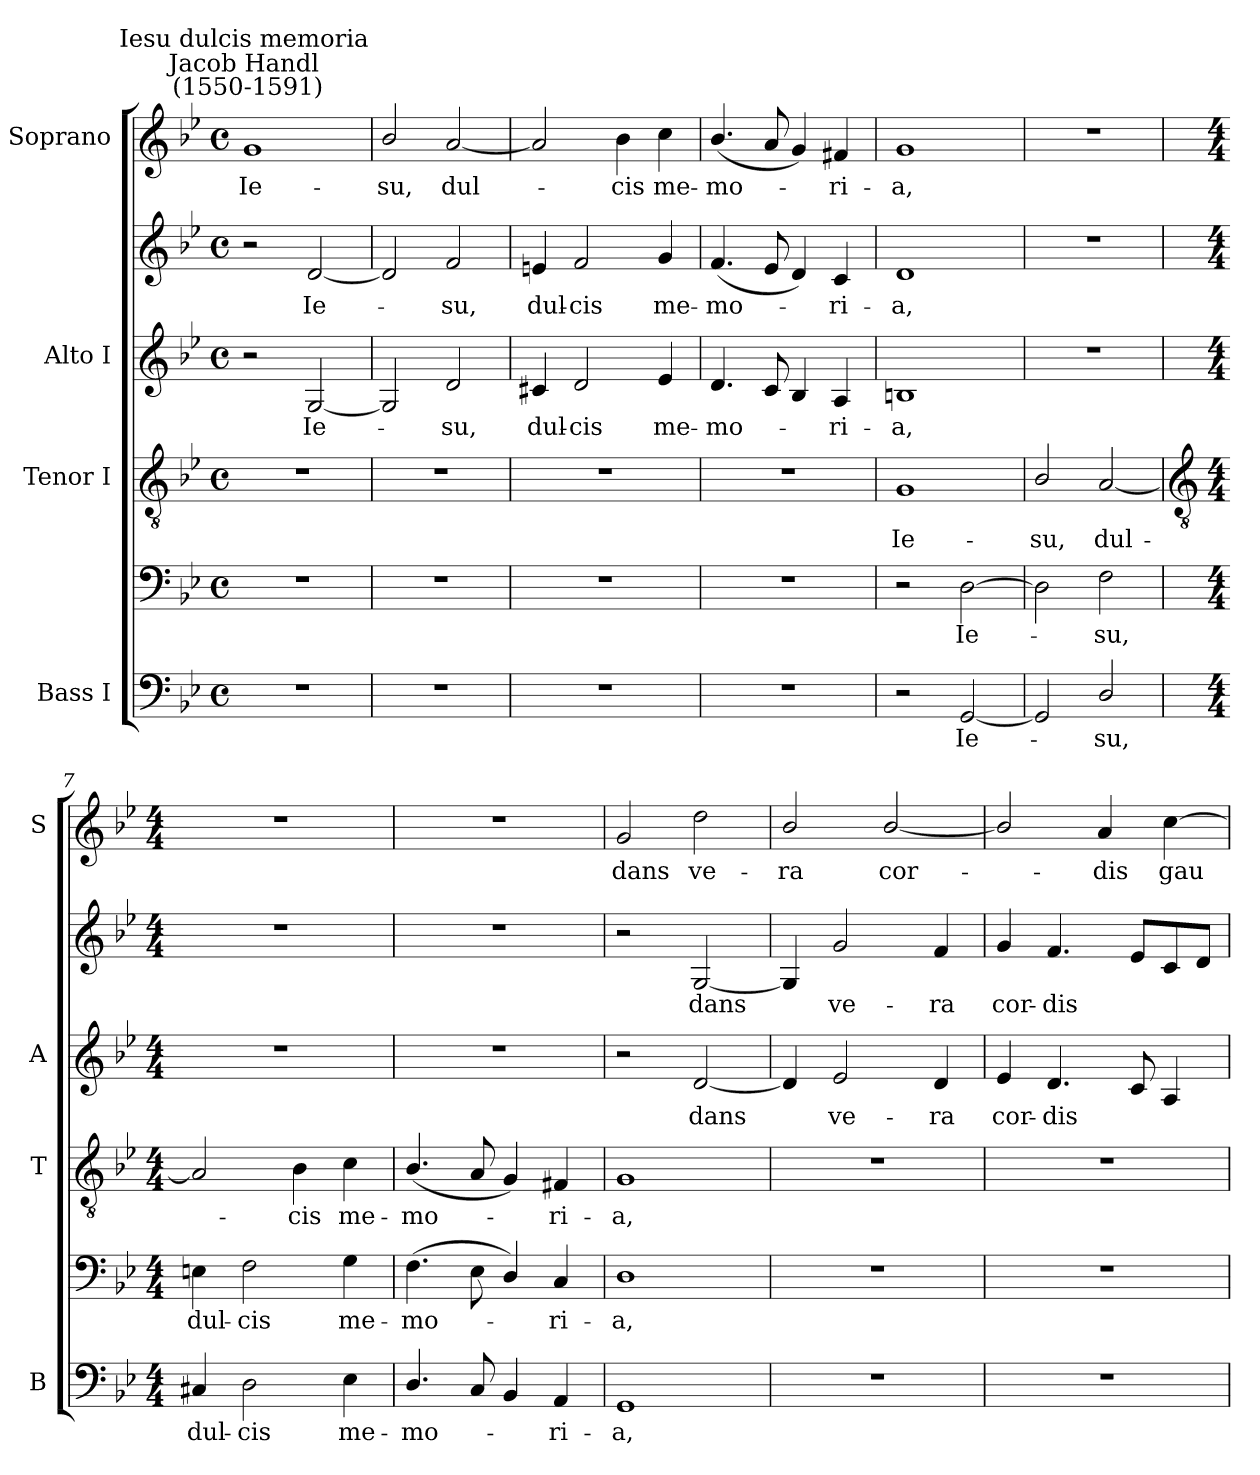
**kern	**text	**kern	**text	**kern	**text	**kern	**text	**kern	**text	**kern	**text
*part4	*part4	*part4	*part4	*part3	*part3	*part2	*part2	*part2	*part2	*part1	*part1
*staff6	*staff6	*staff5	*staff5	*staff4	*staff4	*staff3	*staff3	*staff2	*staff2	*staff1	*staff1
*I"Bass I	*	*	*	*I"Tenor I	*	*I"Alto I	*	*	*	*I"Soprano	*
*I'B	*	*	*	*I'T	*	*I'A	*	*	*	*I'S	*
*clefF4	*	*clefF4	*	*clefGv2	*	*clefG2	*	*clefG2	*	*clefG2	*
*k[b-e-]	*	*k[b-e-]	*	*k[b-e-]	*	*k[b-e-]	*	*k[b-e-]	*	*k[b-e-]	*
*B-:	*	*B-:	*	*B-:	*	*B-:	*	*B-:	*	*B-:	*
*M4/4	*	*M4/4	*	*M4/4	*	*M4/4	*	*M4/4	*	*M4/4	*
*met(c)	*	*met(c)	*	*met(c)	*	*met(c)	*	*met(c)	*	*met(c)	*
=1	=1	=1	=1	=1	=1	=1	=1	=1	=1	=1	=1
!	!	!	!	!	!	!	!	!	!	!LO:TX:a:cj:t=Jacob Handl\n (1550-1591)	!
!	!	!	!	!	!	!	!	!	!	!LO:TX:a:cj:t=Iesu dulcis memoria	!
!	!	!	!	!	!	!	!	!	!	!	!LO:LY:b
1r	.	1r	.	1r	.	2r	.	2r	.	1g	Ie-
!	!	!	!	!	!	!	!LO:LY:b	!	!LO:LY:b	!	!
.	.	.	.	.	.	[2G	Ie-	[2d	Ie-	.	.
=2	=2	=2	=2	=2	=2	=2	=2	=2	=2	=2	=2
!	!	!	!	!	!	!	!	!	!	!	!LO:LY:b
1r	.	1r	.	1r	.	2G]	.	2d]	.	2b-/	-su,
!	!	!	!	!	!	!	!LO:LY:b	!	!LO:LY:b	!	!LO:LY:b
.	.	.	.	.	.	2d	su,	2f	su,	[2a	dul-
=3	=3	=3	=3	=3	=3	=3	=3	=3	=3	=3	=3
!	!	!	!	!	!	!	!LO:LY:b	!	!LO:LY:b	!	!
1r	.	1r	.	1r	.	4c#X	-dul-	4en	dul-	2a]	.
!	!	!	!	!	!	!	!LO:LY:b	!	!LO:LY:b	!	!
.	.	.	.	.	.	2d	-cis	2f	-cis	.	.
!	!	!	!	!	!	!	!	!	!	!	!LO:LY:b
.	.	.	.	.	.	.	.	.	.	4b-	cis
!	!	!	!	!	!	!	!LO:LY:b	!	!LO:LY:b	!	!LO:LY:b
.	.	.	.	.	.	4e-	me-	4g	me-	4cc	me-
=4	=4	=4	=4	=4	=4	=4	=4	=4	=4	=4	=4
!	!	!	!	!	!	!	!LO:LY:b	!	!LO:LY:b	!	!LO:LY:b
1r	.	1r	.	1r	.	4.d	-mo-	(<4.f	-mo-	(<4.b-/	-mo-
.	.	.	.	.	.	8c	.	8e-	.	8a	.
.	.	.	.	.	.	4B-/	.	4d)	.	4g)	.
!	!	!	!	!	!	!	!LO:LY:b	!	!LO:LY:b	!	!LO:LY:b
.	.	.	.	.	.	4A	ri-	4c	ri-	4f#X	ri-
=5	=5	=5	=5	=5	=5	=5	=5	=5	=5	=5	=5
!	!	!	!	!	!LO:LY:b	!	!LO:LY:b	!	!LO:LY:b	!	!LO:LY:b
2r	.	2r	.	1G	Ie-	1Bn	a,	1d	-a,	1g	-a,
!	!LO:LY:b	!	!LO:LY:b	!	!	!	!	!	!	!	!
[2GG	Ie-	[2D	Ie-	.	.	.	.	.	.	.	.
=6	=6	=6	=6	=6	=6	=6	=6	=6	=6	=6	=6
!	!	!	!	!	!LO:LY:b	!	!	!	!	!	!
2GG]	.	2D]	.	2B-/	-su,	1r	.	1r	.	1r	.
!	!LO:LY:b	!	!LO:LY:b	!	!LO:LY:b	!	!	!	!	!	!
2D/	su,	2F	su,	[2A	dul-	.	.	.	.	.	.
!!LO:LB:g=z
=7	=7	=7	=7	=7	=7	=7	=7	=7	=7	=7	=7
*	*	*	*	*clefGv2	*	*	*	*	*	*	*
*M4/4	*	*M4/4	*	*M4/4	*	*M4/4	*	*M4/4	*	*M4/4	*
!	!LO:LY:b	!	!LO:LY:b	!	!	!	!	!	!	!	!
4C#X	-dul-	4En	dul-	2A]	.	1r	.	1r	.	1r	.
!	!LO:LY:b	!	!LO:LY:b	!	!	!	!	!	!	!	!
2D	-cis	2F	-cis	.	.	.	.	.	.	.	.
!	!	!	!	!	!LO:LY:b	!	!	!	!	!	!
.	.	.	.	4B-	cis	.	.	.	.	.	.
!	!LO:LY:b	!	!LO:LY:b	!	!LO:LY:b	!	!	!	!	!	!
4E-	me-	4G	me-	4c	me-	.	.	.	.	.	.
=8	=8	=8	=8	=8	=8	=8	=8	=8	=8	=8	=8
!	!LO:LY:b	!	!LO:LY:b	!	!LO:LY:b	!	!	!	!	!	!
4.D/	-mo-	(>4.F	-mo-	(<4.B-/	-mo-	1r	.	1r	.	1r	.
8C	.	8E-	.	8A	.	.	.	.	.	.	.
4BB-	.	4D/)	.	4G)	.	.	.	.	.	.	.
!	!LO:LY:b	!	!LO:LY:b	!	!LO:LY:b	!	!	!	!	!	!
4AA	ri-	4C	ri-	4F#X	ri-	.	.	.	.	.	.
=9	=9	=9	=9	=9	=9	=9	=9	=9	=9	=9	=9
!	!LO:LY:b	!	!LO:LY:b	!	!LO:LY:b	!	!	!	!	!	!LO:LY:b
1GG	a,	1D	-a,	1G	-a,	2r	.	2r	.	2g	dans
!	!	!	!	!	!	!	!LO:LY:b	!	!LO:LY:b	!	!LO:LY:b
.	.	.	.	.	.	[2d	dans	[2G	dans	2dd	ve-
=10	=10	=10	=10	=10	=10	=10	=10	=10	=10	=10	=10
!	!	!	!	!	!	!	!	!	!	!	!LO:LY:b
1r	.	1r	.	1r	.	4d]	.	4G]	.	2b-/	-ra
!	!	!	!	!	!	!	!LO:LY:b	!	!LO:LY:b	!	!
.	.	.	.	.	.	2e-	ve-	2g	ve-	.	.
!	!	!	!	!	!	!	!	!	!	!	!LO:LY:b
.	.	.	.	.	.	.	.	.	.	[2b-/	cor-
!	!	!	!	!	!	!	!LO:LY:b	!	!LO:LY:b	!	!
.	.	.	.	.	.	4d	-ra	4f	-ra	.	.
=11	=11	=11	=11	=11	=11	=11	=11	=11	=11	=11	=11
!	!	!	!	!	!	!	!LO:LY:b	!	!LO:LY:b	!	!
1r	.	1r	.	1r	.	4e-	cor-	4g	cor-	2b-/]	.
!	!	!	!	!	!	!	!LO:LY:b	!	!LO:LY:b	!	!
.	.	.	.	.	.	4.d	-dis	4.f	-dis	.	.
!	!	!	!	!	!	!	!	!	!	!	!LO:LY:b
.	.	.	.	.	.	.	.	.	.	4a	dis
.	.	.	.	.	.	8c	.	8e-L	.	.	.
!	!	!	!	!	!	!	!	!	!	!	!LO:LY:b
.	.	.	.	.	.	4A	.	8c	.	[4cc\	gau-
.	.	.	.	.	.	.	.	8dJ	.	.	.
=	=	=	=	=	=	=	=	=	=	=	=
*-	*-	*-	*-	*-	*-	*-	*-	*-	*-	*-	*-
